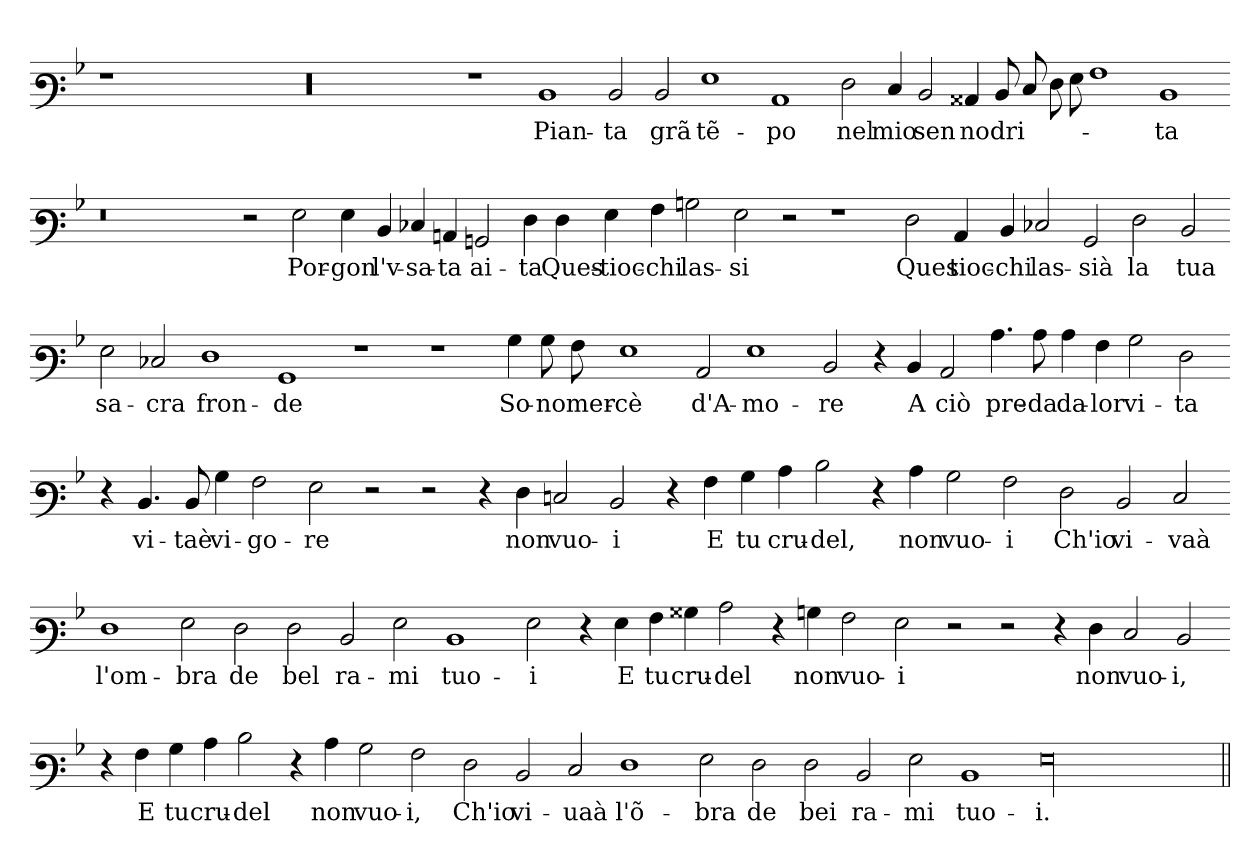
**kern	**text
*part1	*part1
*staff1	*staff1
*clefF3	*
*k[b-]	*
=	=
1r	.
0.ryy	.
00r	.
1r	.
1D	Pian-
2D	ta
2D	grã
1G	tẽ-
1C	po
2F	nel
4E	mio
2D	sen
4C##X	no
8D	dri-
8E	.
8F	.
8G	.
1A	.
1D	ta
=-	=-
0.r	.
2r	.
2G	Por-
4G	gon
4D	l'v-
4E-X	sa-
4C	ta
2BB	ai-
4F	ta
4F	Ques-
4G	tioc-
4A	chi
2B	las-
2G	si
2r	.
1r	.
2F	Ques
4C	tioc-
4D	chi
2E-X	las-
2BB	sià
2F	la
2D	tua
=-	=-
2G	sa-
2E-X	cra
1F	fron-
1BB	de
1r	.
1r	.
4B	So-
8B	no
8A	mer-
1G	cѐ
2C	d'A-
1G	mo-
2D	re
4r	.
4D	A
2C	ciò
4.c	pre-
8c	da
4c	da-
4A	lor
2B	vi-
2F	ta
=-	=-
4r	.
4.D	vi-
8D	taѐ
4B	vi-
2A	go-
2G	re
2r	.
2r	.
4r	.
4F	non
2E	vuo-
2D	i
4r	.
4A	E
4B	tu
4c	cru-
2d	del,
4r	.
4c	non
2B	vuo-
2A	i
2F	Ch'io
2D	vi-
2E	vaà
=-	=-
1F	l'om-
2G	bra
2F	de
2F	bel
2D	ra-
2G	mi
1D	tuo-
2G	i
4r	.
4G	E
4A	tu
4B##X	cru-
2c	del
4r	.
4B	non
2A	vuo-
2G	i
2r	.
2r	.
4r	.
4F	non
2E	vuo-
2D	i,
=-	=-
4r	.
4A	E
4B	tu
4c	cru-
2d	del
4r	.
4c	non
2B	vuo-
2A	i,
2F	Ch'io
2D	vi-
2E	uaà
1F	l'õ-
2G	bra
2F	de
2F	bei
2D	ra-
2G	mi
1D	tuo-
00G	i.
=||	=||
*-	*-
